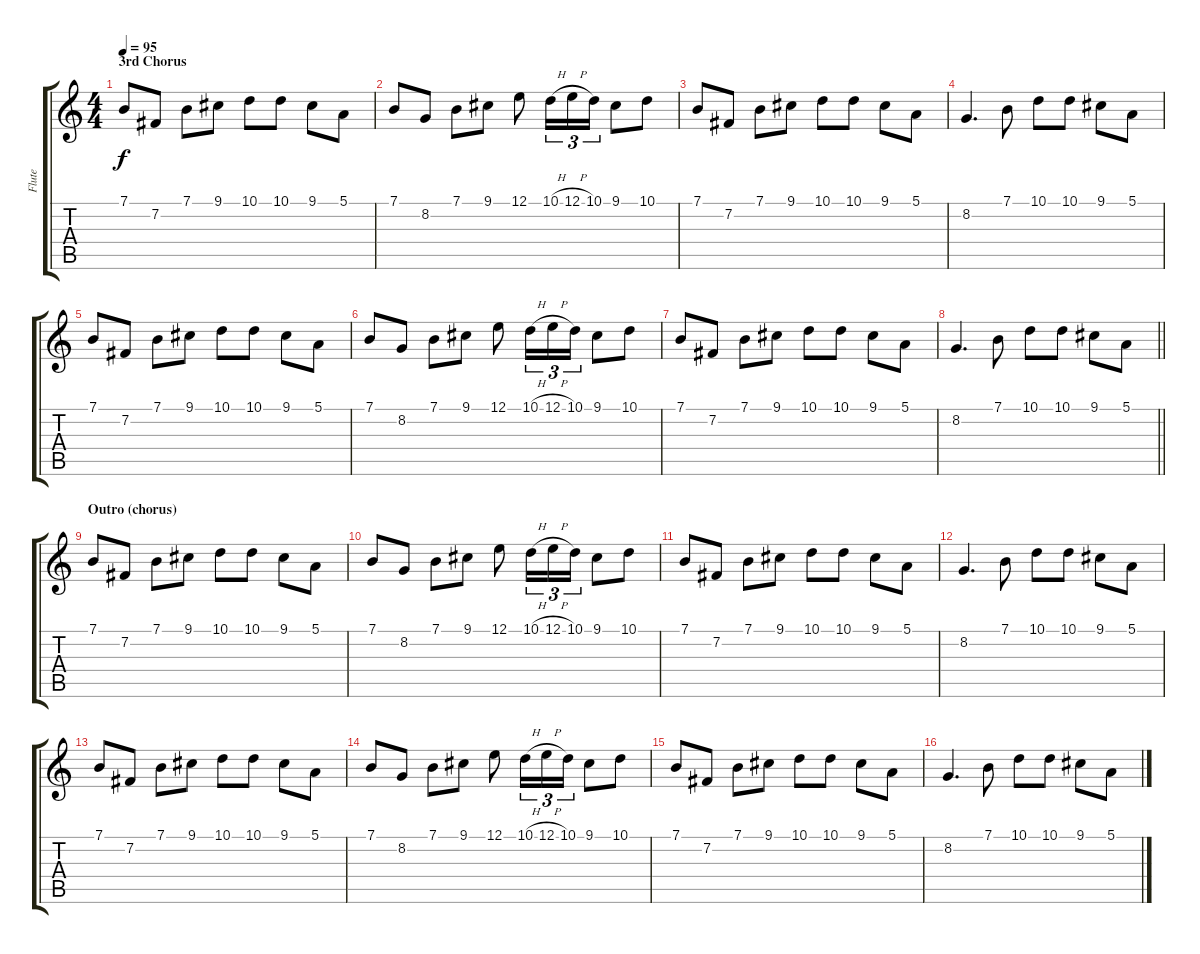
\track ("Flute" "Flute") {instrument flute}
\staff {score tabs}
\tuning (E4 B3 G3 D3 A2 E2) {hide}
\ts (4 4)
\section ("" "3rd Chorus")
\tempo 95
\clef g2
\ks c
7.1.8{dy f} 7.2.8 7.1.8 9.1.8 10.1.8 10.1.8 9.1.8 5.1.8 |
7.1.8 8.2.8 7.1.8 9.1.8 12.1.8 10.1{h}.16{tu (3 2)} 12.1{h}.16{tu (3 2)} 10.1.16{tu (3 2)} 9.1.8 10.1.8 |
7.1.8 7.2.8 7.1.8 9.1.8 10.1.8 10.1.8 9.1.8 5.1.8 |
8.2.4{d} 7.1.8 10.1.8 10.1.8 9.1.8 5.1.8 |
7.1.8 7.2.8 7.1.8 9.1.8 10.1.8 10.1.8 9.1.8 5.1.8 |
7.1.8 8.2.8 7.1.8 9.1.8 12.1.8 10.1{h}.16{tu (3 2)} 12.1{h}.16{tu (3 2)} 10.1.16{tu (3 2)} 9.1.8 10.1.8 |
7.1.8 7.2.8 7.1.8 9.1.8 10.1.8 10.1.8 9.1.8 5.1.8 |
\barLineRight lightlight
8.2.4{d} 7.1.8 10.1.8 10.1.8 9.1.8 5.1.8 |
\section ("" "Outro (chorus)")
7.1.8 7.2.8 7.1.8 9.1.8 10.1.8 10.1.8 9.1.8 5.1.8 |
7.1.8 8.2.8 7.1.8 9.1.8 12.1.8 10.1{h}.16{tu (3 2)} 12.1{h}.16{tu (3 2)} 10.1.16{tu (3 2)} 9.1.8 10.1.8 |
7.1.8 7.2.8 7.1.8 9.1.8 10.1.8 10.1.8 9.1.8 5.1.8 |
8.2.4{d} 7.1.8 10.1.8 10.1.8 9.1.8 5.1.8 |
7.1.8 7.2.8 7.1.8 9.1.8 10.1.8 10.1.8 9.1.8 5.1.8 |
7.1.8 8.2.8 7.1.8 9.1.8 12.1.8 10.1{h}.16{tu (3 2)} 12.1{h}.16{tu (3 2)} 10.1.16{tu (3 2)} 9.1.8 10.1.8 |
7.1.8 7.2.8 7.1.8 9.1.8 10.1.8 10.1.8 9.1.8 5.1.8 |
8.2.4{d} 7.1.8 10.1.8 10.1.8 9.1.8 5.1.8
